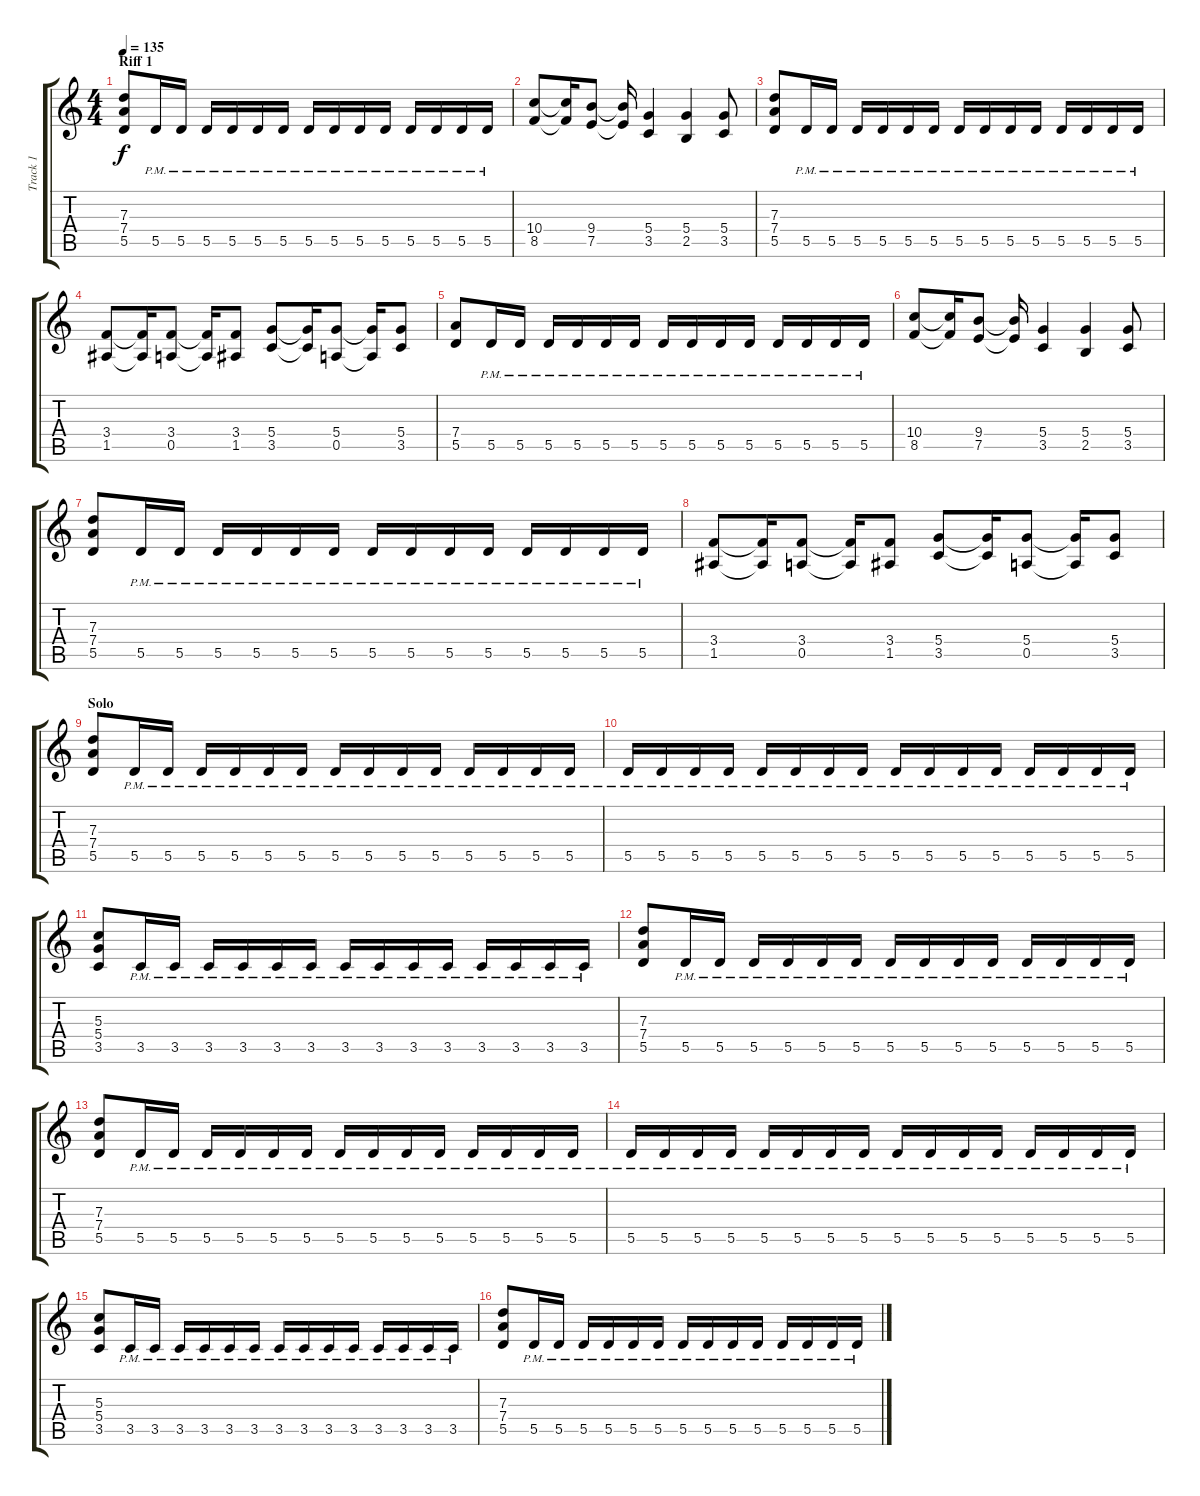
\track ("Track 1" "Track 1") {instrument distortionguitar}
\staff {score tabs}
\tuning (E4 B3 G3 D3 A2 E2) {hide}
\ts (4 4)
\section ("" "Riff 1")
\tempo 135
\clef g2
\ks c
(7.3 7.4 5.5).8{dy f} 5.5{pm}.16 5.5{pm}.16 5.5{pm}.16 5.5{pm}.16 5.5{pm}.16 5.5{pm}.16 5.5{pm}.16 5.5{pm}.16 5.5{pm}.16 5.5{pm}.16 5.5{pm}.16 5.5{pm}.16 5.5{pm}.16 5.5{pm}.16 |
(10.4 8.5).8 (10.4{t} 8.5{t}).16 (9.4 7.5).8 (9.4{t} 7.5{t}).16 (5.4 3.5).4 (5.4 2.5).4 (5.4 3.5).8 |
(7.3 7.4 5.5).8 5.5{pm}.16 5.5{pm}.16 5.5{pm}.16 5.5{pm}.16 5.5{pm}.16 5.5{pm}.16 5.5{pm}.16 5.5{pm}.16 5.5{pm}.16 5.5{pm}.16 5.5{pm}.16 5.5{pm}.16 5.5{pm}.16 5.5{pm}.16 |
(3.4 1.5).8 (3.4{t} 1.5{t}).16 (3.4 0.5).8 (3.4{t} 0.5{t}).16 (3.4 1.5).8 (5.4 3.5).8 (5.4{t} 3.5{t}).16 (5.4 0.5).8 (5.4{t} 0.5{t}).16 (5.4 3.5).8 |
(7.4 5.5).8 5.5{pm}.16 5.5{pm}.16 5.5{pm}.16 5.5{pm}.16 5.5{pm}.16 5.5{pm}.16 5.5{pm}.16 5.5{pm}.16 5.5{pm}.16 5.5{pm}.16 5.5{pm}.16 5.5{pm}.16 5.5{pm}.16 5.5{pm}.16 |
(10.4 8.5).8 (10.4{t} 8.5{t}).16 (9.4 7.5).8 (9.4{t} 7.5{t}).16 (5.4 3.5).4 (5.4 2.5).4 (5.4 3.5).8 |
(7.3 7.4 5.5).8 5.5{pm}.16 5.5{pm}.16 5.5{pm}.16 5.5{pm}.16 5.5{pm}.16 5.5{pm}.16 5.5{pm}.16 5.5{pm}.16 5.5{pm}.16 5.5{pm}.16 5.5{pm}.16 5.5{pm}.16 5.5{pm}.16 5.5{pm}.16 |
(3.4 1.5).8 (3.4{t} 1.5{t}).16 (3.4 0.5).8 (3.4{t} 0.5{t}).16 (3.4 1.5).8 (5.4 3.5).8 (5.4{t} 3.5{t}).16 (5.4 0.5).8 (5.4{t} 0.5{t}).16 (5.4 3.5).8 |
\section ("" "Solo")
(7.3 7.4 5.5).8 5.5{pm}.16 5.5{pm}.16 5.5{pm}.16 5.5{pm}.16 5.5{pm}.16 5.5{pm}.16 5.5{pm}.16 5.5{pm}.16 5.5{pm}.16 5.5{pm}.16 5.5{pm}.16 5.5{pm}.16 5.5{pm}.16 5.5{pm}.16 |
5.5{pm}.16 5.5{pm}.16 5.5{pm}.16 5.5{pm}.16 5.5{pm}.16 5.5{pm}.16 5.5{pm}.16 5.5{pm}.16 5.5{pm}.16 5.5{pm}.16 5.5{pm}.16 5.5{pm}.16 5.5{pm}.16 5.5{pm}.16 5.5{pm}.16 5.5{pm}.16 |
(5.3 5.4 3.5).8 3.5{pm}.16 3.5{pm}.16 3.5{pm}.16 3.5{pm}.16 3.5{pm}.16 3.5{pm}.16 3.5{pm}.16 3.5{pm}.16 3.5{pm}.16 3.5{pm}.16 3.5{pm}.16 3.5{pm}.16 3.5{pm}.16 3.5{pm}.16 |
(7.3 7.4 5.5).8 5.5{pm}.16 5.5{pm}.16 5.5{pm}.16 5.5{pm}.16 5.5{pm}.16 5.5{pm}.16 5.5{pm}.16 5.5{pm}.16 5.5{pm}.16 5.5{pm}.16 5.5{pm}.16 5.5{pm}.16 5.5{pm}.16 5.5{pm}.16 |
(7.3 7.4 5.5).8 5.5{pm}.16 5.5{pm}.16 5.5{pm}.16 5.5{pm}.16 5.5{pm}.16 5.5{pm}.16 5.5{pm}.16 5.5{pm}.16 5.5{pm}.16 5.5{pm}.16 5.5{pm}.16 5.5{pm}.16 5.5{pm}.16 5.5{pm}.16 |
5.5{pm}.16 5.5{pm}.16 5.5{pm}.16 5.5{pm}.16 5.5{pm}.16 5.5{pm}.16 5.5{pm}.16 5.5{pm}.16 5.5{pm}.16 5.5{pm}.16 5.5{pm}.16 5.5{pm}.16 5.5{pm}.16 5.5{pm}.16 5.5{pm}.16 5.5{pm}.16 |
(5.3 5.4 3.5).8 3.5{pm}.16 3.5{pm}.16 3.5{pm}.16 3.5{pm}.16 3.5{pm}.16 3.5{pm}.16 3.5{pm}.16 3.5{pm}.16 3.5{pm}.16 3.5{pm}.16 3.5{pm}.16 3.5{pm}.16 3.5{pm}.16 3.5{pm}.16 |
(7.3 7.4 5.5).8 5.5{pm}.16 5.5{pm}.16 5.5{pm}.16 5.5{pm}.16 5.5{pm}.16 5.5{pm}.16 5.5{pm}.16 5.5{pm}.16 5.5{pm}.16 5.5{pm}.16 5.5{pm}.16 5.5{pm}.16 5.5{pm}.16 5.5{pm}.16
